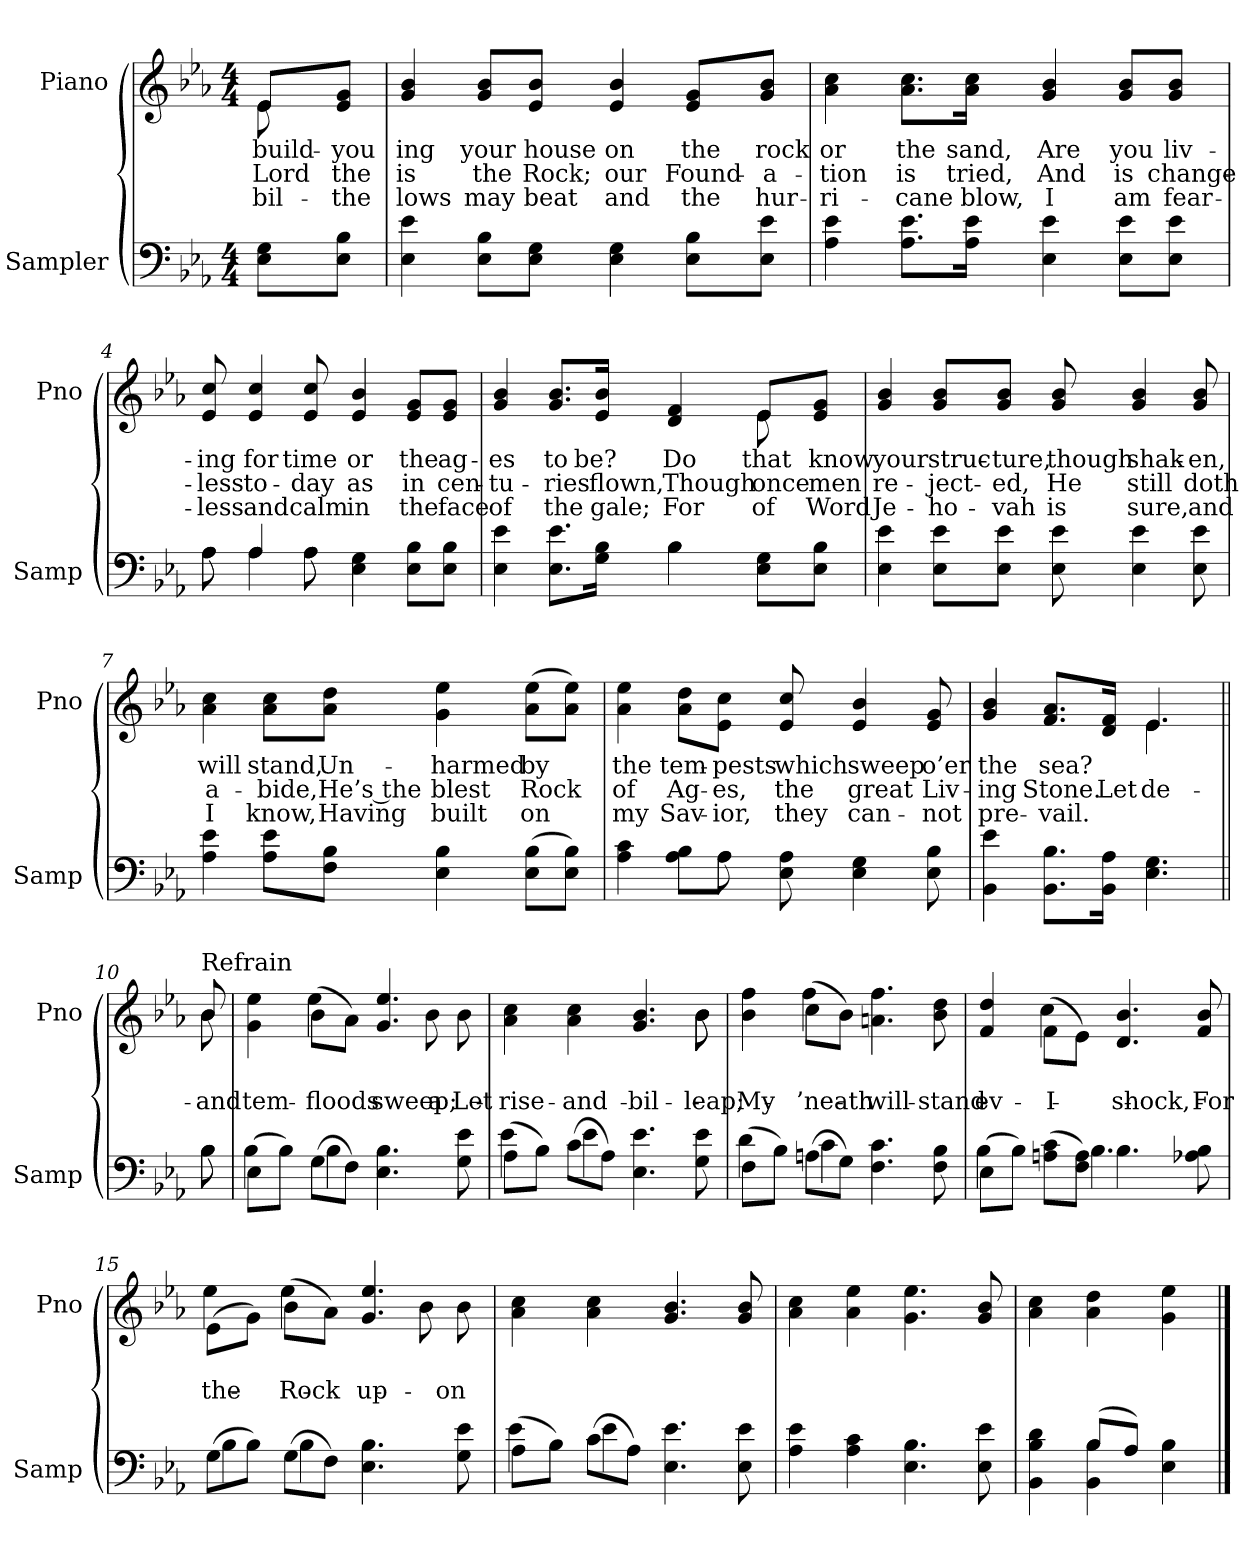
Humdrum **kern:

**kern	**kern	**text	**text	**text
*part2	*part1	*part1	*part1	*part1
*staff2	*staff1	*staff1	*staff1	*staff1
*I"Sampler	*I"Piano	*	*	*
*I'Samp	*I'Pno	*	*	*
*clefF4	*clefG2	*	*	*
*k[b-e-a-]	*k[b-e-a-]	*	*	*
*E-:	*E-:	*	*	*
*M4/4	*M4/4	*	*	*
=1	=1	=1	=1	=1
*	*^	*	*	*
8E-\ 8G\L	8e-/L	8e-	build-	Lord	bil-
8E-\ 8B-\J	8e-/ 8g/J	8ryy	you	the	the
*	*v	*v	*	*	*
=2	=2	=2	=2	=2
4E- 4e-	4g 4b-	-ing	is	-lows
8E-\ 8B-\L	8g/ 8b-/L	your	the	may
8E-\ 8G\J	8e-/ 8b-/J	house	Rock;	beat
4E- 4G	4e- 4b-	on	our	and
8E-\ 8B-\L	8e-/ 8g/L	the	Found-	the
8E-\ 8e-\J	8g/ 8b-/J	rock	-a-	hur-
=3	=3	=3	=3	=3
4A- 4e-	4a- 4cc	or	-tion	-ri-
8.A-\ 8.e-\L	8.a-\ 8.cc\L	the	is	-cane
16A-\ 16e-\Jk	16a-\ 16cc\Jk	sand,	tried,	blow,
4E- 4e-	4g 4b-	Are	And	I
8E-\ 8e-\L	8g/ 8b-/L	you	is	am
8E-\ 8e-\J	8g/ 8b-/J	liv-	change-	fear-
=4	=4	=4	=4	=4
*^	*	*	*	*
8A-\	8A-	8e- 8cc	-ing	-less	-less
4A-/	4A-	4e- 4cc	for	to-	and
8A-\	8A-	8e- 8cc	time	-day	calm
4E- 4G	2ryy	4e- 4b-	or	as	in
8E-\ 8B-\L	.	8e-/ 8g/L	the	in	the
8E-\ 8B-\J	.	8e-/ 8g/J	ag-	cen-	face
=5	=5	=5	=5	=5	=5
*	*	*^	*	*	*
4E- 4e-	2ryy	4g 4b-	2.ryy	-es	-tu-	of
8.E-\ 8.e-\L	.	8.g/ 8.b-/L	.	to	-ries	the
16G\ 16B-\Jk	.	16e-/ 16b-/Jk	.	be?	flown,	gale;
4B-\	4B-	4d 4f	.	Do	Though	For
8E-\ 8G\L	4ryy	8e-/L	8e-	that	once	of
8E-\ 8B-\J	.	8e-/ 8g/J	8ryy	know	men	Word
*v	*v	*	*	*	*	*
*	*v	*v	*	*	*
=6	=6	=6	=6	=6
4E- 4e-	4g 4b-	your	re-	Je-
8E-\ 8e-\L	8g/ 8b-/L	struc-	-ject-	-ho-
8E-\ 8e-\J	8g/ 8b-/J	-ture,	-ed,	-vah
8E- 8e-	8g 8b-	though	He	is
4E- 4e-	4g 4b-	shak-	still	sure,
8E- 8e-	8g 8b-	-en,	doth	and
=7	=7	=7	=7	=7
4A- 4e-	4a- 4cc	will	a-	I
8A-\ 8e-\L	8a-\ 8cc\L	stand,	-bide,	know,
8F\ 8B-\J	8a-\ 8dd\J	Un-	He’s the	Having
4E- 4B-	4g 4ee-	-harmed	blest	built
(8E-\ 8B-\L	(8a-\ 8ee-\L	by	Rock	on
8E-\ 8B-\J)	8a-\ 8ee-\J)	.	.	.
=8	=8	=8	=8	=8
*^	*	*	*	*
4A- 4c	4.ryy	4a- 4ee-	the	of	my
8A-\ 8B-\L	.	8a-\ 8dd\L	tem-	Ag-	Sav-
8A-\J	8A-	8e-\ 8cc\J	-pests	-es,	-ior,
8E- 8A-	2ryy	8e- 8cc	which	the	they
4E- 4G	.	4e- 4b-	sweep	great	can-
8E- 8B-	.	8e- 8g	o’er	Liv-	-not
*v	*v	*	*	*	*
=9	=9	=9	=9	=9
*	*^	*	*	*
4BB- 4e-	4g 4b-	2ryy	the	-ing	pre-
8.BB-\ 8.B-\L	8.f/ 8.a-/L	.	sea?	Stone.	-vail.
16BB-\ 16A-\Jk	16d/ 16f/Jk	.	.	Let	.
4.E- 4.G	4.e-/	4.e-	.	de-	.
=10||	=10||	=10||	=10||	=10||	=10||
*^	*	*	*	*	*
!	!	!LO:TX:t=Refrain	!	!	!	!
8B-\	8B-	8b-/	8b-	.	and	.
=11	=11	=11	=11	=11	=11	=11
(8E-\L	4B-	4g 4ee-	4ryy	.	tem-	.
8B-\J)	.	.	.	.	.	.
(8G\L	4B-	(8b-\L	4ee-	.	floods	.
8F\J)	.	8a-\J)	.	.	.	.
4.E- 4.B-	2ryy	4.g 4.ee-	4ryy	.	sweep;	.
.	.	.	8b-	.	a-	.
8G 8e-	.	8b-\	8ryy	.	Let	.
=12	=12	=12	=12	=12	=12	=12
(8A-\L	4e-	4a- 4cc	2..ryy	.	-rise	.
8B-\J)	.	.	.	.	.	.
(8c\L	4e-	4a- 4cc	.	.	and	.
8A-\J)	.	.	.	.	.	.
4.E- 4.e-	2ryy	4.g 4.b-	.	.	bil-	.
8G 8e-	.	8b-\	8b-	.	leap;	.
=13	=13	=13	=13	=13	=13	=13
(8F\L	4d	4b- 4ff	4ryy	.	My	.
8B-\J)	.	.	.	.	.	.
(8An\L	4c	(8cc\L	4ff	.	’neath	.
8G\J)	.	8b-\J)	.	.	.	.
4.F 4.c	2ryy	4.an 4.ff	2ryy	.	will	.
8F 8B-	.	8b- 8dd	.	.	stand	.
=14	=14	=14	=14	=14	=14	=14
(8E-\L	4B-	4f 4dd	4ryy	.	ev-	.
8B-\J)	.	.	.	.	.	.
(8An\ 8c\L	8ryy	(8f\L	4cc	.	I	.
8F\ 8A\J)	4.B-	8e-\J)	.	.	.	.
4.B-\	.	4.d 4.b-	2ryy	.	shock,	.
.	4ryy	.	.	.	.	.
8A-X 8B-	.	8f 8b-	.	.	For	.
=15	=15	=15	=15	=15	=15	=15
(8G\L	4B-	(8e-\L	4ee-	.	the	.
8B-\J)	.	8g\J)	.	.	.	.
(8G\L	4B-	(8b-\L	4ee-	.	Rock	.
8F\J)	.	8a-\J)	.	.	.	.
4.E- 4.B-	2ryy	4.g 4.ee-	4ryy	.	up-	.
.	.	.	8b-	.	.	.
8G 8e-	.	8b-\	8ryy	.	-on	.
*	*	*v	*v	*	*	*
=16	=16	=16	=16	=16	=16
(8A-\L	4e-	4a- 4cc	.	.	.
8B-\J)	.	.	.	.	.
(8c\L	4e-	4a- 4cc	.	.	.
8A-\J)	.	.	.	.	.
4.E- 4.e-	2ryy	4.g 4.b-	.	.	.
8E- 8e-	.	8g 8b-	.	.	.
*v	*v	*	*	*	*
=17	=17	=17	=17	=17
4A- 4e-	4a- 4cc	.	.	.
4A- 4c	4a- 4ee-	.	.	.
4.E- 4.B-	4.g 4.ee-	.	.	.
8E- 8e-	8g 8b-	.	.	.
=18	=18	=18	=18	=18
*^	*	*	*	*
4BB- 4B- 4d	4ryy	4a- 4cc	.	.	.
(8B-/L	4BB- 4B-	4a- 4dd	.	.	.
8A-/J)	.	.	.	.	.
4E- 4B-	4ryy	4g 4ee-	.	.	.
*v	*v	*	*	*	*
==	==	==	==	==
*-	*-	*-	*-	*-
